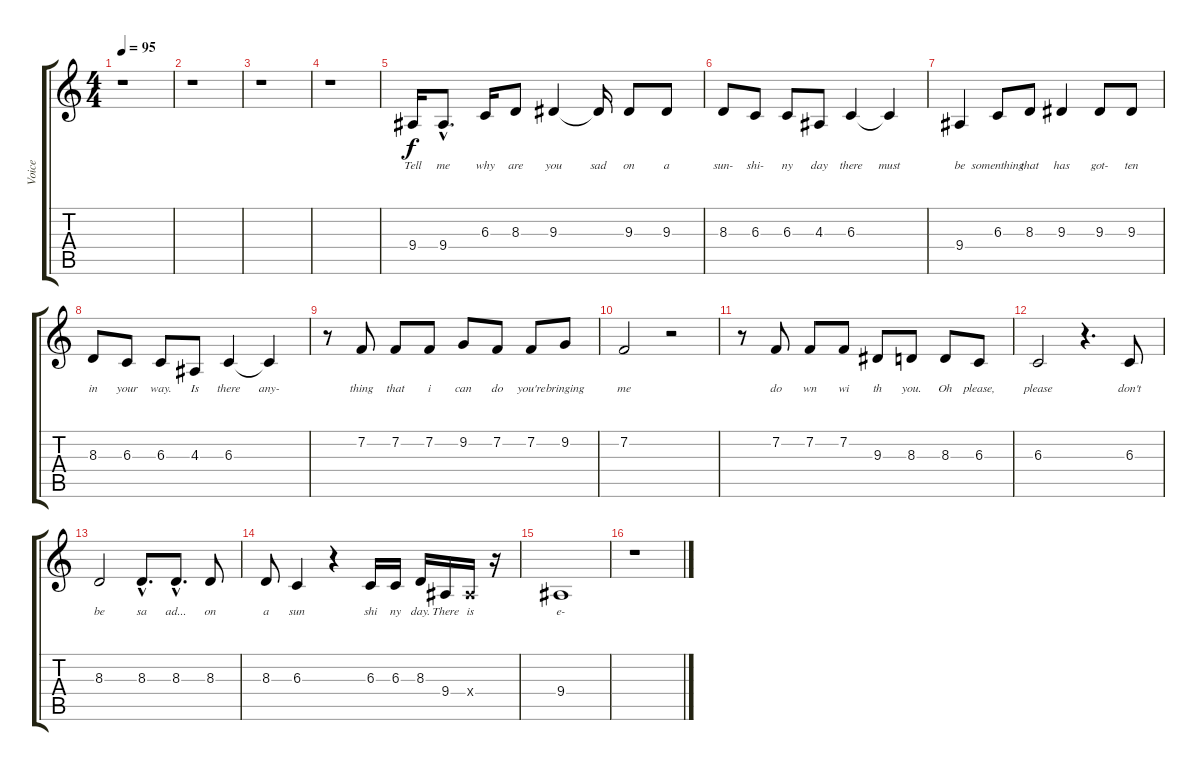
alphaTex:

\track ("Voice" "Voice") {instrument frenchhorn}
\staff {score tabs}
\tuning (Eb4 Bb3 Gb3 Db3 Ab2 Eb2) {hide}
\ts (4 4)
\tempo 95
\clef g2
\ks c
r.1{dy f instrument frenchhorn} |
r.1 |
r.1 |
r.1 |
9.4.16{lyrics (0 "Tell") lyrics (1 "") lyrics (2 "") lyrics (3 "") lyrics (4 "")} 9.4{hac}.8{d lyrics (0 "me") lyrics (1 "") lyrics (2 "") lyrics (3 "") lyrics (4 "")} 6.3.16{lyrics (0 "why") lyrics (1 "") lyrics (2 "") lyrics (3 "") lyrics (4 "")} 8.3.8{lyrics (0 "are") lyrics (1 "") lyrics (2 "") lyrics (3 "") lyrics (4 "")} 9.3.4{lyrics (0 "you") lyrics (1 "") lyrics (2 "") lyrics (3 "") lyrics (4 "")} 9.3{t}.16{lyrics (0 "sad") lyrics (1 "") lyrics (2 "") lyrics (3 "") lyrics (4 "")} 9.3.8{lyrics (0 "on") lyrics (1 "") lyrics (2 "") lyrics (3 "") lyrics (4 "")} 9.3.8{lyrics (0 "a") lyrics (1 "") lyrics (2 "") lyrics (3 "") lyrics (4 "")} |
8.3.8{lyrics (0 "sun-") lyrics (1 "") lyrics (2 "") lyrics (3 "") lyrics (4 "")} 6.3.8{lyrics (0 "shi-") lyrics (1 "") lyrics (2 "") lyrics (3 "") lyrics (4 "")} 6.3.8{lyrics (0 "ny") lyrics (1 "") lyrics (2 "") lyrics (3 "") lyrics (4 "")} 4.3.8{lyrics (0 "day") lyrics (1 "") lyrics (2 "") lyrics (3 "") lyrics (4 "")} 6.3.4{lyrics (0 "there") lyrics (1 "") lyrics (2 "") lyrics (3 "") lyrics (4 "")} 6.3{t}.4{lyrics (0 "must") lyrics (1 "") lyrics (2 "") lyrics (3 "") lyrics (4 "")} |
9.4.4{lyrics (0 "be") lyrics (1 "") lyrics (2 "") lyrics (3 "") lyrics (4 "")} 6.3.8{lyrics (0 "somenthing") lyrics (1 "") lyrics (2 "") lyrics (3 "") lyrics (4 "")} 8.3.8{lyrics (0 "that") lyrics (1 "") lyrics (2 "") lyrics (3 "") lyrics (4 "")} 9.3.4{lyrics (0 "has") lyrics (1 "") lyrics (2 "") lyrics (3 "") lyrics (4 "")} 9.3.8{lyrics (0 "got-") lyrics (1 "") lyrics (2 "") lyrics (3 "") lyrics (4 "")} 9.3.8{lyrics (0 "ten") lyrics (1 "") lyrics (2 "") lyrics (3 "") lyrics (4 "")} |
8.3.8{lyrics (0 "in") lyrics (1 "") lyrics (2 "") lyrics (3 "") lyrics (4 "")} 6.3.8{lyrics (0 "your") lyrics (1 "") lyrics (2 "") lyrics (3 "") lyrics (4 "")} 6.3.8{lyrics (0 "way.") lyrics (1 "") lyrics (2 "") lyrics (3 "") lyrics (4 "")} 4.3.8{lyrics (0 "Is") lyrics (1 "") lyrics (2 "") lyrics (3 "") lyrics (4 "")} 6.3.4{lyrics (0 "there") lyrics (1 "") lyrics (2 "") lyrics (3 "") lyrics (4 "")} 6.3{t}.4{lyrics (0 "any-") lyrics (1 "") lyrics (2 "") lyrics (3 "") lyrics (4 "")} |
r.8 7.2.8{lyrics (0 "thing") lyrics (1 "") lyrics (2 "") lyrics (3 "") lyrics (4 "")} 7.2.8{lyrics (0 "that") lyrics (1 "") lyrics (2 "") lyrics (3 "") lyrics (4 "")} 7.2.8{lyrics (0 "i") lyrics (1 "") lyrics (2 "") lyrics (3 "") lyrics (4 "")} 9.2.8{lyrics (0 "can") lyrics (1 "") lyrics (2 "") lyrics (3 "") lyrics (4 "")} 7.2.8{lyrics (0 "do") lyrics (1 "") lyrics (2 "") lyrics (3 "") lyrics (4 "")} 7.2.8{lyrics (0 "you're") lyrics (1 "") lyrics (2 "") lyrics (3 "") lyrics (4 "")} 9.2.8{lyrics (0 "bringing") lyrics (1 "") lyrics (2 "") lyrics (3 "") lyrics (4 "")} |
7.2.2{lyrics (0 "me") lyrics (1 "") lyrics (2 "") lyrics (3 "") lyrics (4 "")} r.2 |
r.8 7.2.8{lyrics (0 "do") lyrics (1 "") lyrics (2 "") lyrics (3 "") lyrics (4 "")} 7.2.8{lyrics (0 "wn") lyrics (1 "") lyrics (2 "") lyrics (3 "") lyrics (4 "")} 7.2.8{lyrics (0 "wi") lyrics (1 "") lyrics (2 "") lyrics (3 "") lyrics (4 "")} 9.3.8{lyrics (0 "th") lyrics (1 "") lyrics (2 "") lyrics (3 "") lyrics (4 "")} 8.3.8{lyrics (0 "you.") lyrics (1 "") lyrics (2 "") lyrics (3 "") lyrics (4 "")} 8.3.8{lyrics (0 "Oh") lyrics (1 "") lyrics (2 "") lyrics (3 "") lyrics (4 "")} 6.3.8{lyrics (0 "please,") lyrics (1 "") lyrics (2 "") lyrics (3 "") lyrics (4 "")} |
6.3.2{lyrics (0 "please") lyrics (1 "") lyrics (2 "") lyrics (3 "") lyrics (4 "")} r.4{d} 6.3.8{lyrics (0 "don't") lyrics (1 "") lyrics (2 "") lyrics (3 "") lyrics (4 "")} |
8.3.2{lyrics (0 "be") lyrics (1 "") lyrics (2 "") lyrics (3 "") lyrics (4 "")} 8.3{hac}.8{d lyrics (0 "sa") lyrics (1 "") lyrics (2 "") lyrics (3 "") lyrics (4 "")} 8.3{hac}.8{d lyrics (0 "ad...") lyrics (1 "") lyrics (2 "") lyrics (3 "") lyrics (4 "")} 8.3.8{lyrics (0 "on") lyrics (1 "") lyrics (2 "") lyrics (3 "") lyrics (4 "")} |
8.3.8{lyrics (0 "a") lyrics (1 "") lyrics (2 "") lyrics (3 "") lyrics (4 "")} 6.3.4{lyrics (0 "sun") lyrics (1 "") lyrics (2 "") lyrics (3 "") lyrics (4 "")} r.4 6.3.16{lyrics (0 "shi") lyrics (1 "") lyrics (2 "") lyrics (3 "") lyrics (4 "")} 6.3.16{lyrics (0 "ny") lyrics (1 "") lyrics (2 "") lyrics (3 "") lyrics (4 "")} 8.3.16{lyrics (0 "day.") lyrics (1 "") lyrics (2 "") lyrics (3 "") lyrics (4 "")} 9.4.16{lyrics (0 "There") lyrics (1 "") lyrics (2 "") lyrics (3 "") lyrics (4 "")} 9.4{x}.16{lyrics (0 "is") lyrics (1 "") lyrics (2 "") lyrics (3 "") lyrics (4 "")} r.16 |
9.4.1{lyrics (0 "e-") lyrics (1 "") lyrics (2 "") lyrics (3 "") lyrics (4 "")} |
r.1
